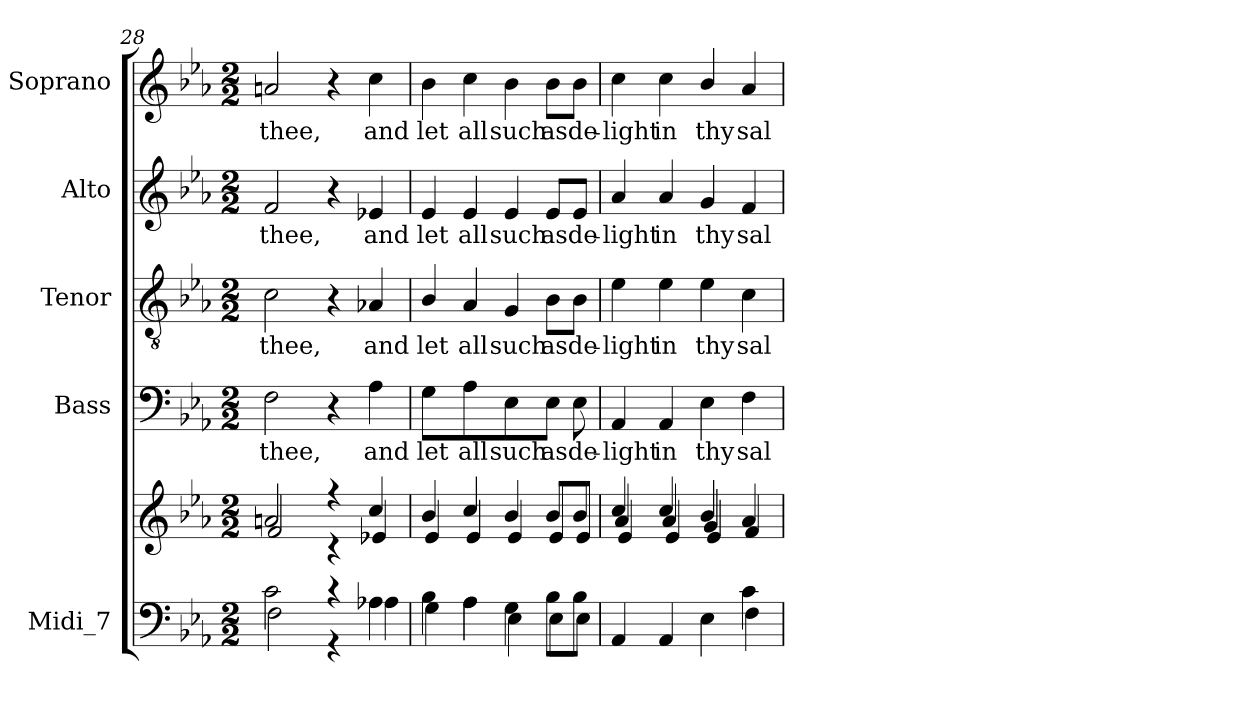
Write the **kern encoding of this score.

**kern	**kern	**kern	**text	**kern	**text	**kern	**text	**kern	**text
*part5	*part5	*part4	*part4	*part3	*part3	*part2	*part2	*part1	*part1
*staff6	*staff5	*staff4	*staff4	*staff3	*staff3	*staff2	*staff2	*staff1	*staff1
*I"Midi_7	*	*I"Bass	*	*I"Tenor	*	*I"Alto	*	*I"Soprano	*
*	*	*I'B	*	*I'T	*	*I'A	*	*I'S	*
*clefF4	*clefG2	*clefF4	*	*clefGv2	*	*clefG2	*	*clefG2	*
*k[b-e-a-]	*k[b-e-a-]	*k[b-e-a-]	*	*k[b-e-a-]	*	*k[b-e-a-]	*	*k[b-e-a-]	*
*E-:	*E-:	*E-:	*	*E-:	*	*E-:	*	*E-:	*
*M2/2	*M2/2	*M2/2	*	*M2/2	*	*M2/2	*	*M2/2	*
=28	=28	=28	=28	=28	=28	=28	=28	=28	=28
*^	*^	*	*	*	*	*	*	*	*
!	!	!	!	!	!LO:LY:b	!	!LO:LY:b	!	!LO:LY:b	!	!LO:LY:b
2c\	2F\	2an/	2f/	2F	thee,	2c	thee,	2f	thee,	2an	thee,
4r	4r	4r	4r	4r	.	4r	.	4r	.	4r	.
!	!	!	!	!	!LO:LY:b	!	!LO:LY:b	!	!LO:LY:b	!	!LO:LY:b
4A-X\	4A-\	4cc/	4e-X/	4A-	and	4A-X	and	4e-X	and	4cc	and
=29	=29	=29	=29	=29	=29	=29	=29	=29	=29	=29	=29
!	!	!	!	!	!LO:LY:b	!	!LO:LY:b	!	!LO:LY:b	!	!LO:LY:b
4B-\	4G\	4b-/	4e-/	4G	let	4B-/	let	4e-	let	4b-	let
!	!	!	!	!	!LO:LY:b	!	!LO:LY:b	!	!LO:LY:b	!	!LO:LY:b
4A-\	4A-\	4cc/	4e-/	4A-	all	4A-	all	4e-	all	4cc	all
!	!	!	!	!	!LO:LY:b	!	!LO:LY:b	!	!LO:LY:b	!	!LO:LY:b
4G\	4E-\	4b-/	4e-/	4E-	such	4G	such	4e-	such	4b-	such
!	!	!	!	!	!LO:LY:b	!	!LO:LY:b	!	!LO:LY:b	!	!LO:LY:b
8B-\L	8E-\L	8b-/L	8e-/L	8E-J	as	8B-\L	as	8e-/L	as	8b-\L	as
!	!	!	!	!	!LO:LY:b	!	!LO:LY:b	!	!LO:LY:b	!	!LO:LY:b
8B-\J	8E-\J	8b-/J	8e-/J	8E-	de-	8B-\J	de-	8e-/J	de-	8b-\J	de-
=30	=30	=30	=30	=30	=30	=30	=30	=30	=30	=30	=30
*	*	*	*^	*	*	*	*	*	*	*	*
!	!	!	!	!	!	!LO:LY:b	!	!LO:LY:b	!	!LO:LY:b	!	!LO:LY:b
2.ryy	4AA-/	4cc/	4a-/	4e-/	4AA-	-light	4e-	-light	4a-	-light	4cc	-light
!	!	!	!	!	!	!LO:LY:b	!	!LO:LY:b	!	!LO:LY:b	!	!LO:LY:b
.	4AA-/	4cc/	4a-/	4e-/	4AA-	in	4e-	in	4a-	in	4cc	in
!	!	!	!	!	!	!LO:LY:b	!	!LO:LY:b	!	!LO:LY:b	!	!LO:LY:b
.	4E-\	4b-/	4g/	4e-/	4E-	thy	4e-	thy	4g	thy	4b-/	thy
!	!	!	!	!	!	!LO:LY:b	!	!LO:LY:b	!	!LO:LY:b	!	!LO:LY:b
4c\	4F\	4a-/	4f/	4ryy	4F	sal-	4c	sal-	4f	sal-	4a-	sal-
*v	*v	*	*	*	*	*	*	*	*	*	*	*
*	*v	*v	*v	*	*	*	*	*	*	*	*
=	=	=	=	=	=	=	=	=	=
*-	*-	*-	*-	*-	*-	*-	*-	*-	*-
